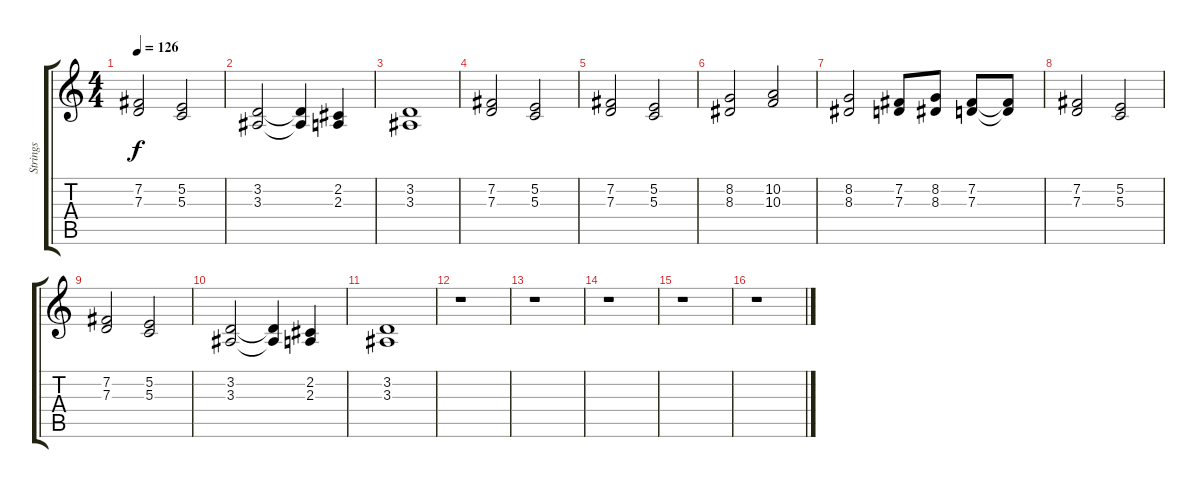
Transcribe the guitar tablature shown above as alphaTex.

\track ("Strings" "Strings") {instrument stringensemble1}
\staff {score tabs}
\tuning (E4 B3 G3 D3 A2 E2) {hide}
\ts (4 4)
\tempo 126
\clef g2
\ks c
(7.2 7.3).2{dy f} (5.2 5.3).2 |
(3.2 3.3).2 (3.2{t} 3.3{t}).4 (2.2 2.3).4 |
(3.2 3.3).1 |
(7.2 7.3).2 (5.2 5.3).2 |
(7.2 7.3).2 (5.2 5.3).2 |
(8.2 8.3).2 (10.2 10.3).2 |
(8.2 8.3).2 (7.2 7.3).8 (8.2 8.3).8 (7.2 7.3).8 (7.2{t} 7.3{t}).8 |
(7.2 7.3).2 (5.2 5.3).2 |
(7.2 7.3).2 (5.2 5.3).2 |
(3.2 3.3).2 (3.2{t} 3.3{t}).4 (2.2 2.3).4 |
(3.2 3.3).1 |
r.1 |
r.1 |
r.1 |
r.1 |
r.1
